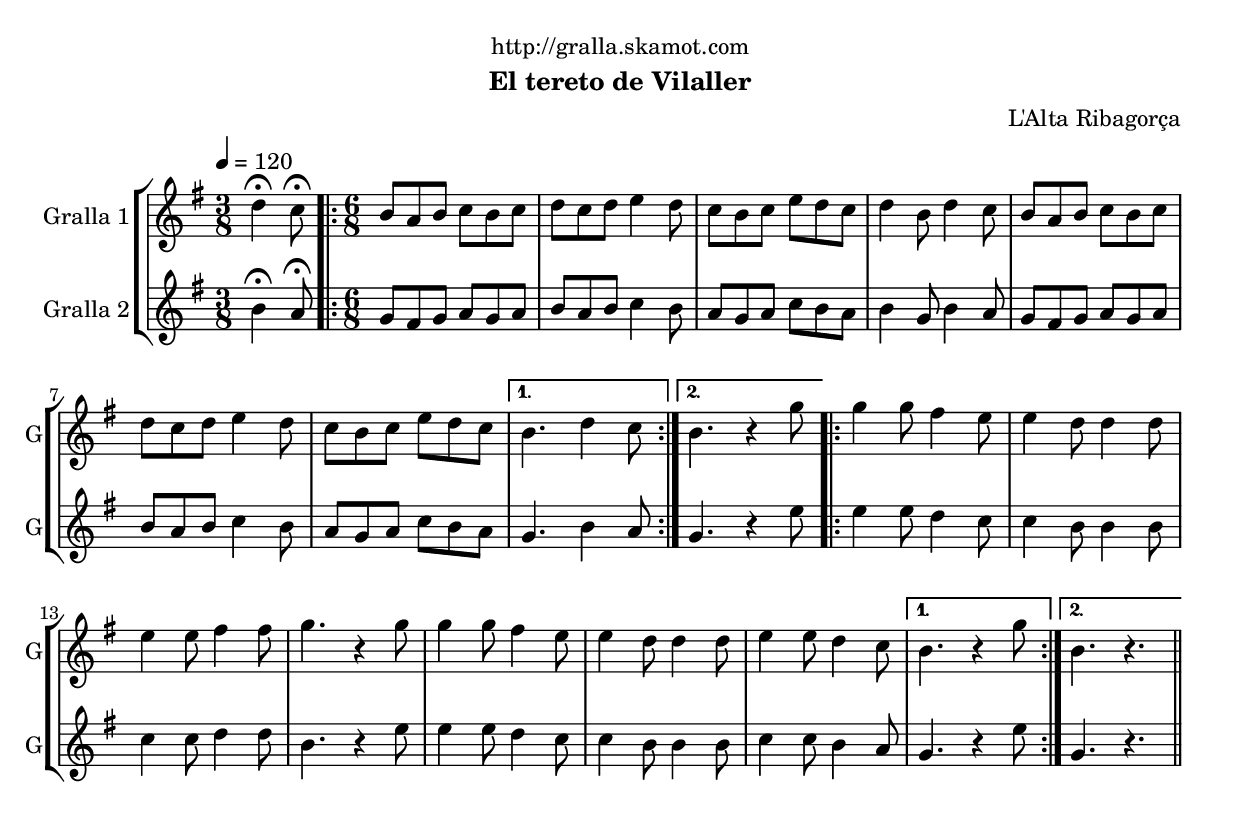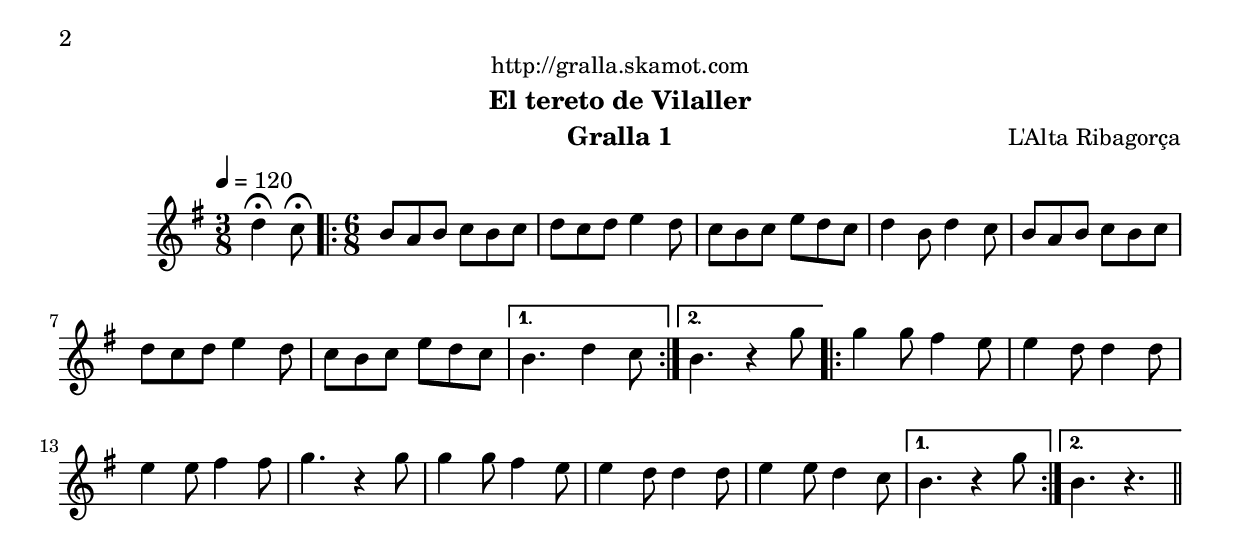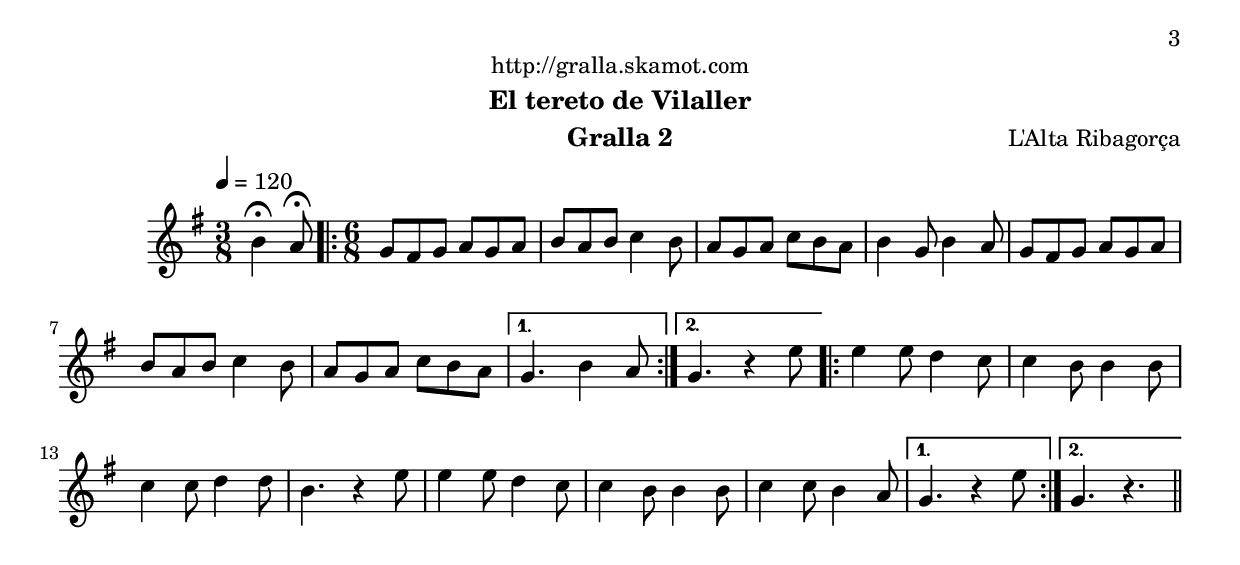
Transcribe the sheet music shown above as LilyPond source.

\version "2.16.2"

\header {
  dedication="http://gralla.skamot.com"
  title=""
  subtitle="El tereto de Vilaller"
  subsubtitle=""
  poet=""
  meter=""
  piece=""
  composer="L'Alta Ribagorça"
  arranger=""
  opus=""
  instrument=""
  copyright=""
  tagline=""
}

liniaroAa =
\relative d''
{
  \tempo 4=120
  \clef treble
  \key g \major
  \time 3/8
  d4\fermata c8\fermata  |
  \time 6/8   \repeat volta 2 { b8 a b c b c  |
  d8 c d e4 d8  |
  c8 b c e d c  |
  %05
  d4 b8 d4 c8  |
  b8 a b c b c  |
  d8 c d e4 d8  |
  c8 b c e d c }
  \alternative { { b4. d4 c8 }
  %10
  { b4. r4 g'8 } }
  \repeat volta 2 { g4 g8 fis4 e8  |
  e4 d8 d4 d8  |
  e4 e8 fis4 fis8  |
  g4. r4 g8  |
  %15
  g4 g8 fis4 e8  |
  e4 d8 d4 d8  |
  e4 e8 d4 c8 }
  \alternative { { b4. r4 g'8 }
  { b,4. r } } \bar "||"
}

liniaroAb =
\relative b'
{
  \tempo 4=120
  \clef treble
  \key g \major
  \time 3/8
  b4\fermata a8\fermata  |
  \time 6/8   \repeat volta 2 { g8 fis g a g a  |
  b8 a b c4 b8  |
  a8 g a c b a  |
  %05
  b4 g8 b4 a8  |
  g8 fis g a g a  |
  b8 a b c4 b8  |
  a8 g a c b a }
  \alternative { { g4. b4 a8 }
  %10
  { g4. r4 e'8 } }
  \repeat volta 2 { e4 e8 d4 c8  |
  c4 b8 b4 b8  |
  c4 c8 d4 d8  |
  b4. r4 e8  |
  %15
  e4 e8 d4 c8  |
  c4 b8 b4 b8  |
  c4 c8 b4 a8 }
  \alternative { { g4. r4 e'8 }
  { g,4. r } } \bar "||"
}

\bookpart {
  \score {
    \new StaffGroup {
      \override Score.RehearsalMark #'self-alignment-X = #LEFT
      <<
        \new Staff \with {instrumentName = #"Gralla 1" shortInstrumentName = #"G"} \liniaroAa
        \new Staff \with {instrumentName = #"Gralla 2" shortInstrumentName = #"G"} \liniaroAb
      >>
    }
    \layout {}
  }
  \score { \unfoldRepeats
    \new StaffGroup {
      \override Score.RehearsalMark #'self-alignment-X = #LEFT
      <<
        \new Staff \with {instrumentName = #"Gralla 1" shortInstrumentName = #"G"} \liniaroAa
        \new Staff \with {instrumentName = #"Gralla 2" shortInstrumentName = #"G"} \liniaroAb
      >>
    }
    \midi {
      \set Staff.midiInstrument = "oboe"
      \set DrumStaff.midiInstrument = "drums"
    }
  }
}

\bookpart {
  \header {instrument="Gralla 1"}
  \score {
    \new StaffGroup {
      \override Score.RehearsalMark #'self-alignment-X = #LEFT
      <<
        \new Staff \liniaroAa
      >>
    }
    \layout {}
  }
  \score { \unfoldRepeats
    \new StaffGroup {
      \override Score.RehearsalMark #'self-alignment-X = #LEFT
      <<
        \new Staff \liniaroAa
      >>
    }
    \midi {
      \set Staff.midiInstrument = "oboe"
      \set DrumStaff.midiInstrument = "drums"
    }
  }
}

\bookpart {
  \header {instrument="Gralla 2"}
  \score {
    \new StaffGroup {
      \override Score.RehearsalMark #'self-alignment-X = #LEFT
      <<
        \new Staff \liniaroAb
      >>
    }
    \layout {}
  }
  \score { \unfoldRepeats
    \new StaffGroup {
      \override Score.RehearsalMark #'self-alignment-X = #LEFT
      <<
        \new Staff \liniaroAb
      >>
    }
    \midi {
      \set Staff.midiInstrument = "oboe"
      \set DrumStaff.midiInstrument = "drums"
    }
  }
}

